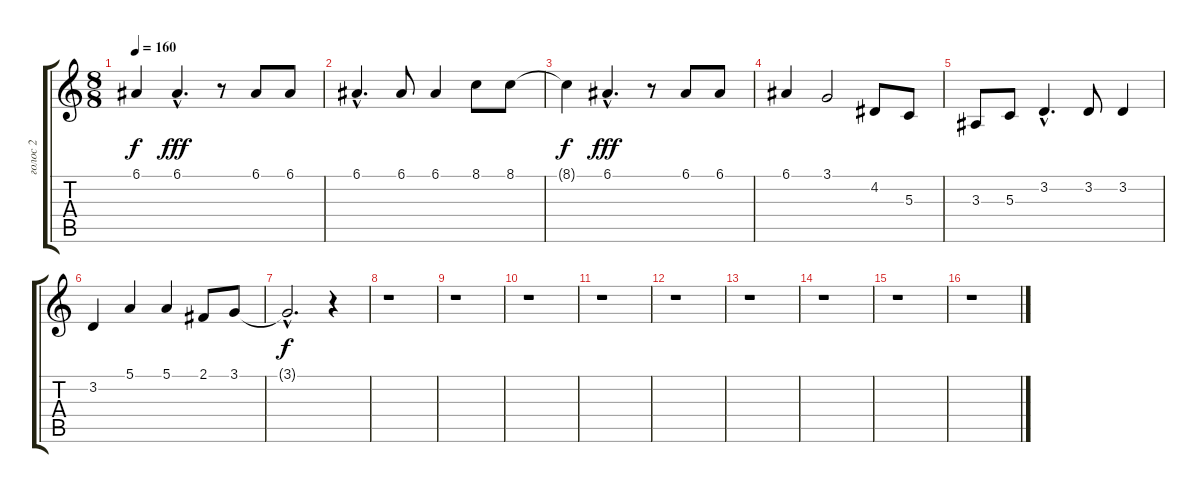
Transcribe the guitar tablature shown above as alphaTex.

\track ("голос 2" "голос 2") {instrument synthvoice}
\staff {score tabs}
\tuning (E4 B3 G3 D3 A2 E2) {hide}
\ts (8 8)
\tempo 160
\clef g2
\ks c
6.1{t}.4{dy f} 6.1{hac}.4{d dy fff} r.8 6.1.8 6.1.8 |
6.1{hac}.4{d} 6.1.8 6.1.4 8.1.8 8.1.8 |
8.1{t}.4{dy f} 6.1{hac}.4{d dy fff} r.8 6.1.8 6.1.8 |
6.1.4 3.1.2 4.2.8 5.3.8 |
3.3.8 5.3.8 3.2{hac}.4{d} 3.2.8 3.2.4 |
3.2.4 5.1.4 5.1.4 2.1.8 3.1.8 |
3.1{hac t}.2{d dy f} r.4 |
r.1 |
r.1 |
r.1 |
r.1 |
r.1 |
r.1 |
r.1 |
r.1 |
r.1
